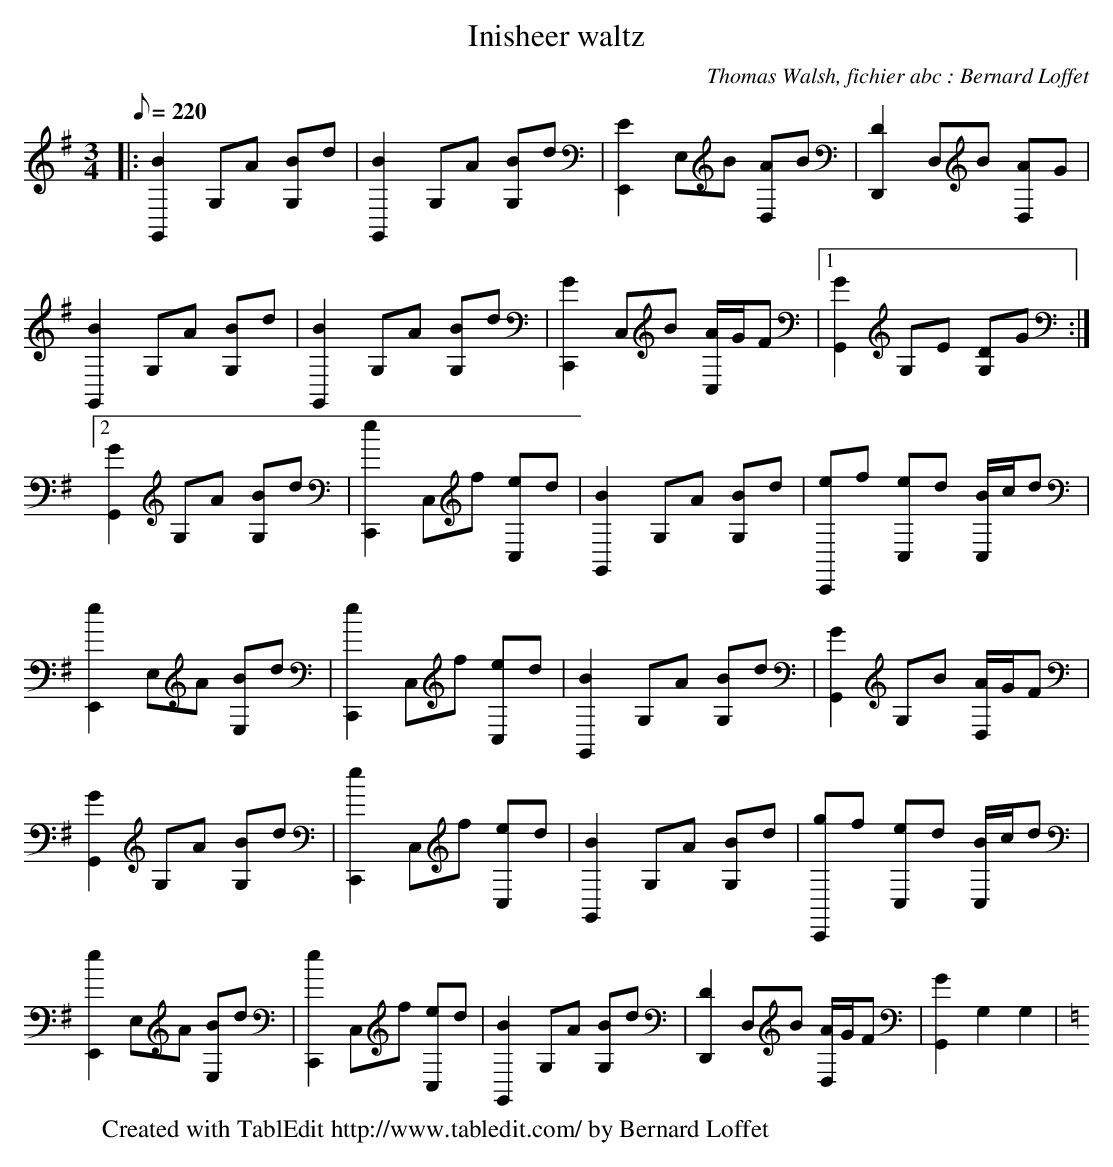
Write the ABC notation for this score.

X:1
T:Inisheer waltz
C:Thomas Walsh, fichier abc : Bernard Loffet
L:1/8
Q:220
M:3/4
K:G
|: [B2G,,2] G,A [BG,]d | [B2G,,2] G,A [BG,]d | [E2E,,2] E,B [AD,]B | [D2D,,2] D,B [AD,]G | \
 [B2G,,2] G,A [BG,]d | [B2G,,2] G,A [BG,]d | [G2C,,2] C,B [A/C,/]G/F |1 [G2G,,2] G,E [DG,]G :|2 [G2G,,2] G,A [BG,]d | \
 [e2C,,2] C,f [eC,]d | [B2G,,2] G,A [BG,]d | [eC,,]f [eC,]d [B/C,/]c/d | [e2E,,2] E,A [BE,]d | \
 [e2C,,2] C,f [eC,]d | [B2G,,2] G,A [BG,]d | [G2G,,2] G,B [A/D,/]G/F | [G2G,,2] G,A [BG,]d | \
 [e2C,,2] C,f [eC,]d | [B2G,,2] G,A [BG,]d | [gC,,]f [eC,]d [B/C,/]c/d | [e2E,,2] E,A [BE,]d | \
 [e2C,,2] C,f [eC,]d | [B2G,,2] G,A [BG,]d | [D2D,,2] D,B [A/D,/]G/F | [G2G,,2] G,2 G,2 | \
K:C
W:Created with TablEdit http://www.tabledit.com/ by Bernard Loffet
